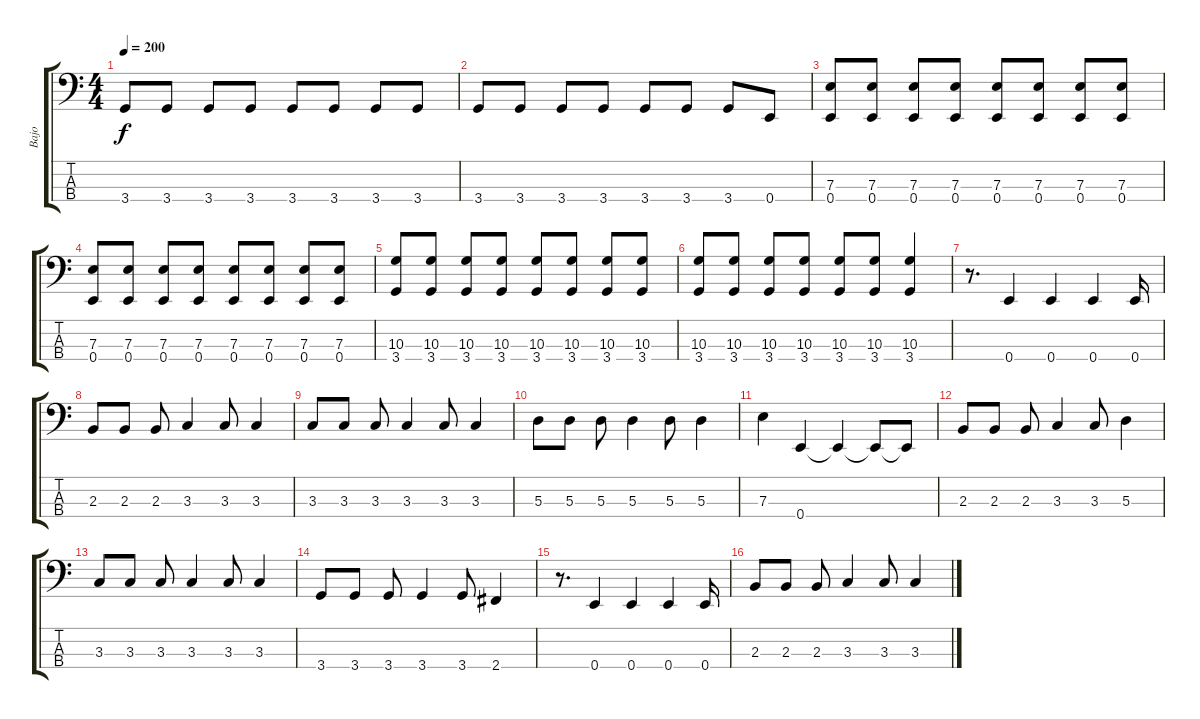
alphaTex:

\track ("Bajo" "Bajo") {instrument electricbasspick}
\staff {score tabs}
\tuning (G2 D2 A1 E1) {hide}
\ts (4 4)
\tempo 200
\clef f4
\ks c
3.4{t}.8{dy f} 3.4.8 3.4.8 3.4.8 3.4.8 3.4.8 3.4.8 3.4.8 |
3.4.8 3.4.8 3.4.8 3.4.8 3.4.8 3.4.8 3.4.8 0.4.8 |
(7.3 0.4).8 (7.3 0.4).8 (7.3 0.4).8 (7.3 0.4).8 (7.3 0.4).8 (7.3 0.4).8 (7.3 0.4).8 (7.3 0.4).8 |
(7.3 0.4).8 (7.3 0.4).8 (7.3 0.4).8 (7.3 0.4).8 (7.3 0.4).8 (7.3 0.4).8 (7.3 0.4).8 (7.3 0.4).8 |
(10.3 3.4).8 (10.3 3.4).8 (10.3 3.4).8 (10.3 3.4).8 (10.3 3.4).8 (10.3 3.4).8 (10.3 3.4).8 (10.3 3.4).8 |
(10.3 3.4).8 (10.3 3.4).8 (10.3 3.4).8 (10.3 3.4).8 (10.3 3.4).8 (10.3 3.4).8 (10.3 3.4).4 |
r.8{d} 0.4.4 0.4.4 0.4.4 0.4.16 |
2.3.8 2.3.8 2.3.8 3.3.4 3.3.8 3.3.4 |
3.3.8 3.3.8 3.3.8 3.3.4 3.3.8 3.3.4 |
5.3.8 5.3.8 5.3.8 5.3.4 5.3.8 5.3.4 |
7.3.4 0.4.4 0.4{t}.4 0.4{t}.8 0.4{t}.8 |
2.3.8 2.3.8 2.3.8 3.3.4 3.3.8 5.3.4 |
3.3.8 3.3.8 3.3.8 3.3.4 3.3.8 3.3.4 |
3.4.8 3.4.8 3.4.8 3.4.4 3.4.8 2.4.4 |
r.8{d} 0.4.4 0.4.4 0.4.4 0.4.16 |
2.3.8 2.3.8 2.3.8 3.3.4 3.3.8 3.3.4
